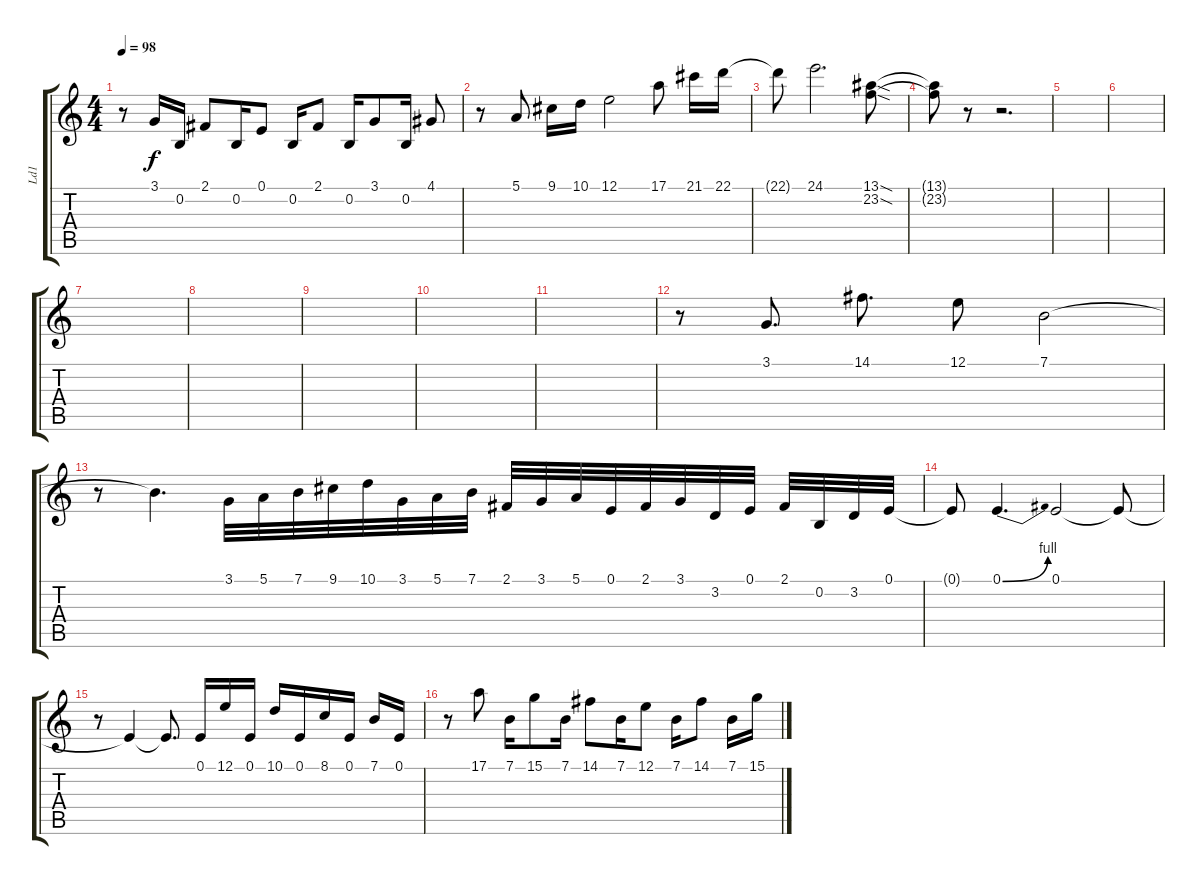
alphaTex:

\track ("Ld1" "Ld1") {instrument lead2sawtooth}
\staff {score tabs}
\tuning (E4 B3 G3 D3 A2 E2) {hide}
\ts (4 4)
\tempo 98
\clef g2
\ks c
r.8{dy f} 3.1{t}.16 0.2.16 2.1.8 0.2.16 0.1.8 0.2.16 2.1.8 0.2.16 3.1.8 0.2.16 4.1.8 |
r.8 5.1.8 9.1.16 10.1.16 12.1.2 17.1.8 21.1.16 22.1.16 |
22.1{t}.8 24.1.2{d} (13.1{sod} 23.2{sod}).8 |
(13.1{t} 23.2{t}).8 r.8 r.2{d} |
|
|
|
|
|
|
|
r.8 3.1.8{d} 14.1.8{d} 12.1.8 7.1.2 |
r.8 7.1{t}.4{d} 3.1.32 5.1.32 7.1.32 9.1.32 10.1.32 3.1.32 5.1.32 7.1.32 2.1.32 3.1.32 5.1.32 0.1.32 2.1.32 3.1.32 3.2.32 0.1.32 2.1.32 0.2.32 3.2.32 0.1.32 |
0.1{t}.8 0.1{be (bend 0 0 60 4)}.4{d} 0.1.2 0.1{t}.8 |
r.8 0.1{t}.4 0.1{t}.8{d} 0.1.16 12.1.16 0.1.16 10.1.16 0.1.16 8.1.16 0.1.16 7.1.16 0.1.16 |
r.8 17.1.8 7.1.16 15.1.8 7.1.16 14.1.8 7.1.16 12.1.8 7.1.16 14.1.8 7.1.16 15.1.16
